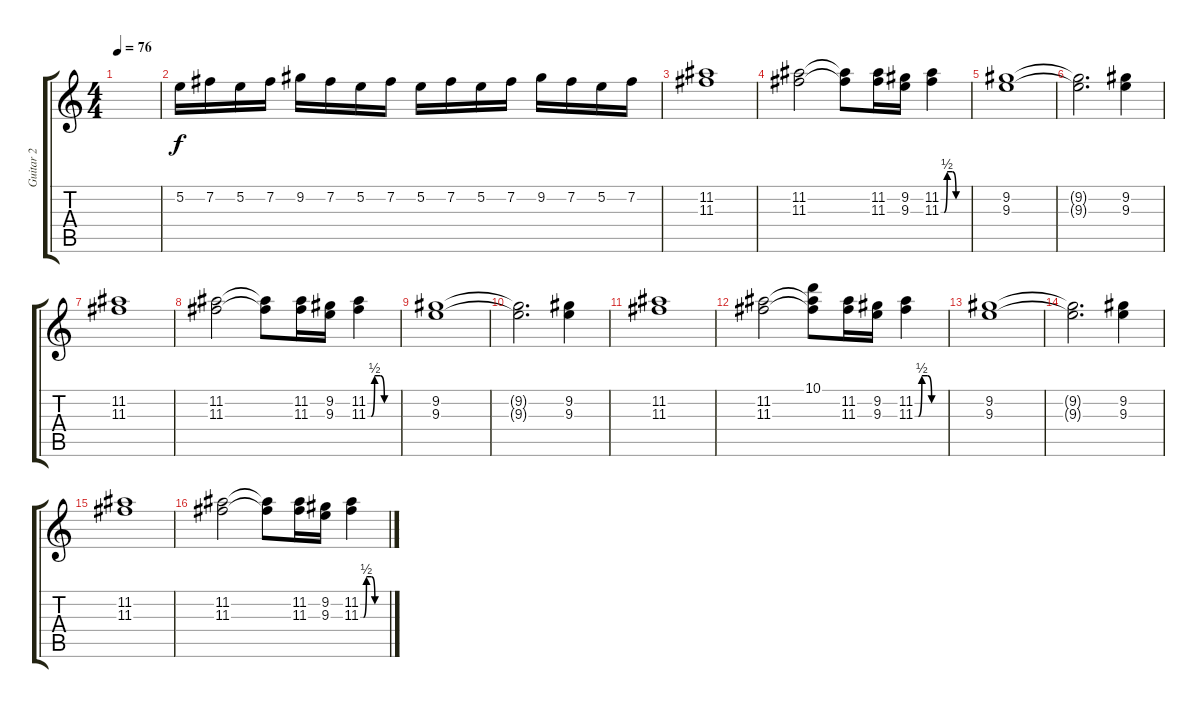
\track ("Guitar 2" "Guitar 2") {mute instrument distortionguitar}
\staff {score tabs}
\tuning (E4 B3 G3 D3 A2 E2) {hide}
\ts (4 4)
\tempo 76
\clef g2
\ks c
|
5.2.16 7.2.16 5.2.16 7.2.16 9.2.16 7.2.16 5.2.16 7.2.16 5.2.16 7.2.16 5.2.16 7.2.16 9.2.16 7.2.16 5.2.16 7.2.16 |
(11.2 11.3).1 |
(11.2 11.3).2 (11.2{t} 11.3{t}).8 (11.2 11.3).16 (9.2 9.3).16 (11.2 11.3{be (custom 0 0 7 0 14 2 26 2 34 0 45 0 60 0)}).4 |
(9.2 9.3).1 |
(9.2{t} 9.3{t}).2{d} (9.2 9.3).4 |
(11.2 11.3).1 |
(11.2 11.3).2 (11.2{t} 11.3{t}).8 (11.2 11.3).16 (9.2 9.3).16 (11.2 11.3{be (custom 0 0 7 0 14 2 26 2 34 0 45 0 60 0)}).4 |
(9.2 9.3).1 |
(9.2{t} 9.3{t}).2{d} (9.2 9.3).4 |
(11.2 11.3).1 |
(11.2 11.3).2 (10.1 11.2{t} 11.3{t}).8 (11.2 11.3).16 (9.2 9.3).16 (11.2 11.3{be (custom 0 0 7 0 14 2 26 2 34 0 45 0 60 0)}).4 |
(9.2 9.3).1 |
(9.2{t} 9.3{t}).2{d} (9.2 9.3).4 |
(11.2 11.3).1 |
(11.2 11.3).2 (11.2{t} 11.3{t}).8 (11.2 11.3).16 (9.2 9.3).16 (11.2 11.3{be (custom 0 0 7 0 14 2 26 2 34 0 45 0 60 0)}).4
